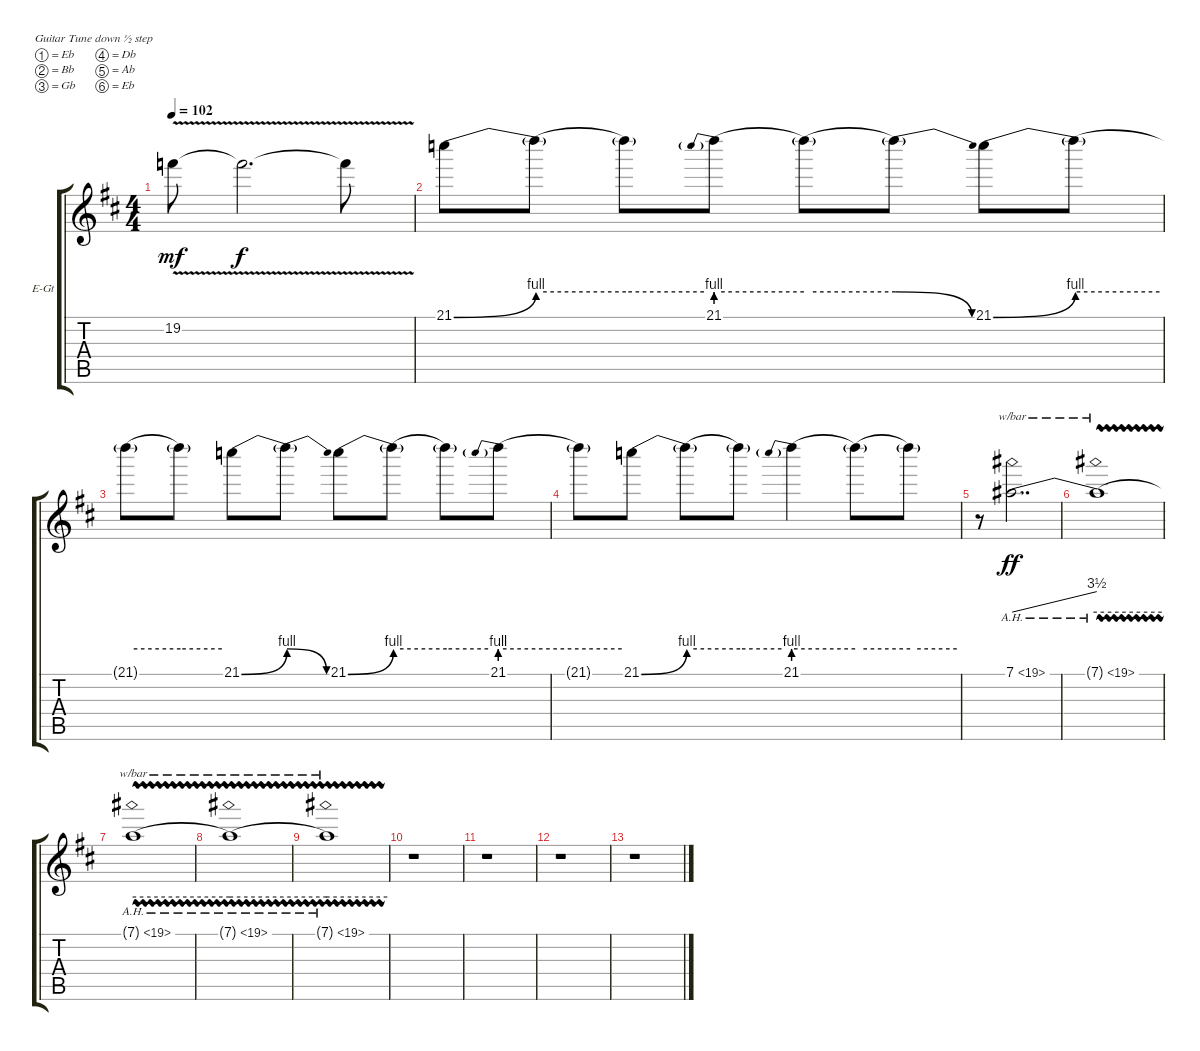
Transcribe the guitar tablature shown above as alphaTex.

\bracketExtendMode groupsimilarinstruments
\firstSystemTrackNameOrientation horizontal
\otherSystemsTrackNameOrientation horizontal
\track ("Solo Gtr." "E-Gt") {instrument distortionguitar}
\staff {score tabs}
\tuning (Eb4 Bb3 Gb3 Db3 Ab2 Eb2)
\ts (4 4)
\tempo 102
\clef g2
\ks d
19.2{v t}.8{dy mf} 19.2{v t}.2{d dy f} 19.2{v t}.8 |
21.1{be (bend 0 0 60 4)}.8 21.1{be (hold 0 4 60 4) t}.8 21.1{be (hold 0 4 60 4) t}.8 21.1{be (prebend 0 4 60 4)}.8 21.1{be (hold 0 4 60 4) t}.8 21.1{be (release 0 4 60 0) t}.8 21.1{be (bend 0 0 60 4)}.8 21.1{be (hold 0 4 60 4) t}.8 |
21.1{be (hold 0 4 60 4) t}.8 21.1{be (hold 0 4 60 4) t}.8 21.1{be (bend 0 0 60 4)}.8 21.1{be (release 0 4 60 0) t}.8 21.1{be (bend 0 0 60 4)}.8 21.1{be (hold 0 4 60 4) t}.8 21.1{be (hold 0 4 60 4) t}.8 21.1{be (prebend 0 4 60 4)}.8 |
21.1{be (hold 0 4 60 4) t}.8 21.1{be (bend 0 0 60 4)}.8 21.1{be (hold 0 4 60 4) t}.8 21.1{be (hold 0 4 60 4) t}.8 21.1{be (prebend 0 4 60 4)}.4 21.1{be (hold 0 4 60 4) t}.8 21.1{be (hold 0 4 60 4) t}.8 |
r.8 7.1{ah 12}.2{dd tbe (dive default 0 0 59.4 14) dy ff} |
7.1{ah 12 vw t}.1{tbe (hold default 0 0 60 0)} |
7.1{ah 12 vw t}.1{tbe (hold default 0 0 60 0)} |
7.1{ah 12 vw t}.1{tbe (hold default 0 0 60 0)} |
7.1{ah 12 vw t}.1{tbe (hold default 0 0 60 0)} |
r.1 |
r.1 |
r.1 |
r.1
